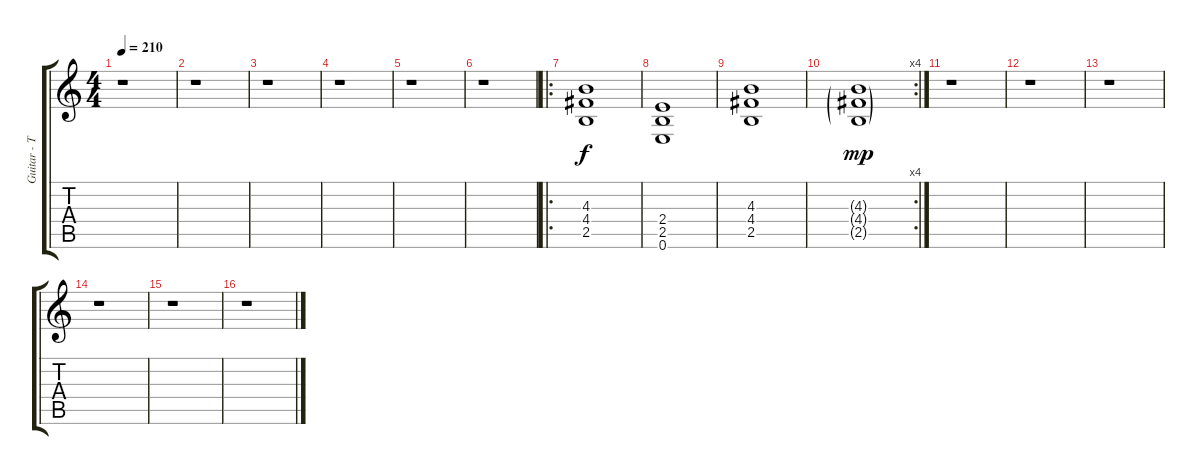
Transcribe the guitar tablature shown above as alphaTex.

\track ("Guitar - Tom Mattew Delonge" "Guitar - T") {instrument overdrivenguitar}
\staff {score tabs}
\tuning (E4 B3 G3 D3 A2 E2) {hide}
\ts (4 4)
\tempo 210
\clef g2
\ks c
r.1{dy f} |
r.1 |
r.1 |
r.1 |
r.1 |
r.1 |
\ro
(4.3 4.4 2.5).1 |
(2.4 2.5 0.6).1 |
(4.3 4.4 2.5).1 |
\rc 4
(4.3{g} 4.4{g} 2.5{g}).1{dy mp} |
r.1 |
r.1 |
r.1 |
r.1 |
r.1 |
r.1
